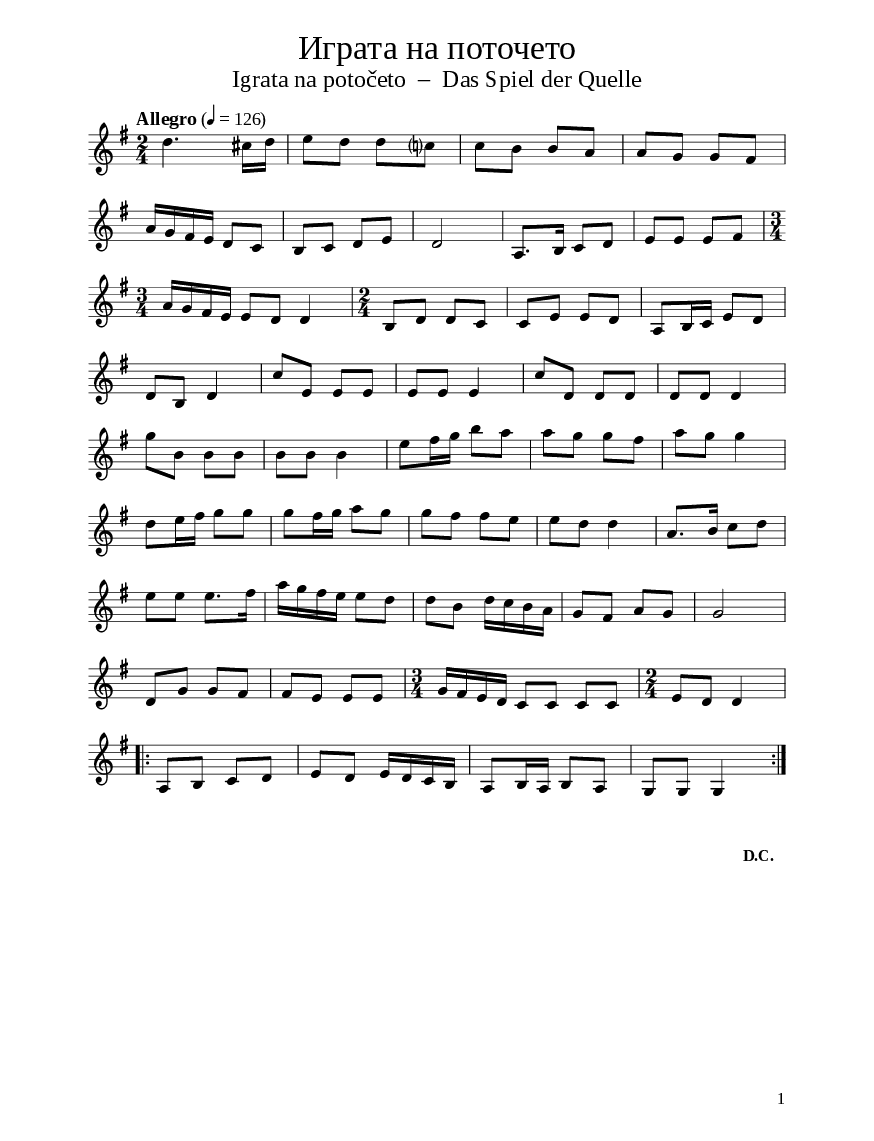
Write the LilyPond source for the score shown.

\version "2.24.3"

% include paper part and global functions
\include "include/globals.ily"

\bookpart {
  \label #'ref172
  \tocItem \markup "Играта на поточето – Igrata na potočeto"
  \paper {
    print-all-headers = ##t
    print-page-number = ##t
    print-first-page-number = ##t

    % put page numbers on the bottom
    oddHeaderMarkup = \markup ""
    evenHeaderMarkup = \markup ""
    oddFooterMarkup = \markup
    \fill-line {
      ""
      \if \should-print-page-number \fromproperty #'page:page-number-string
    }
    evenFooterMarkup = \markup
    \fill-line {
      \if \should-print-page-number \fromproperty #'page:page-number-string
      ""
    }

    left-margin = 1.5\cm
    right-margin = 1.5\cm
    top-margin = 1.6\cm
    bottom-margin = 1.2\cm
    ragged-bottom = ##t % do not spread the staves to fill the whole vertical space

    % change distance between staves
    system-system-spacing =
    #'((basic-distance . 10.5)
       (minimum-distance . 6)
       (padding . 1)
       (stretchability . 10.5))
  }

  \header {
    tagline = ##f
  }

  \score {
    \include "include/score-layout.ily"

    \new Voice \absolute {
      \clef treble
      \key g \major
      \time 2/4
      \tempoFunc "Allegro" 4 "126"
      %\autoBeamOff
      d''4. cis''16 d''16 | % 2
      e''8 d''8 d''8 c''?8 | % 3
      c''8 b'8 b'8 a'8 | % 4
      a'8 g'8 g'8 fis'8 \break | % 5
      a'16 g'16 fis'16 e'16 d'8 c'8 | % 6
      b8 c'8 d'8 e'8 | % 7
      d'2 | % 8
      a8. b16 c'8 d'8 | % 9
      e'8 e'8 e'8 fis'8 \break

      \time 3/4  a'16 g'16 fis'16 e'16 e'8 d'8 d'4 | % 11
      \time 2/4  b8 d'8 d'8 c'8 | % 12
      c'8 e'8 e'8 d'8 | % 13
      a8 b16 c'16 e'8 d'8 \break | % 14
      d'8 b8 d'4 | % 15
      c''8 e'8 e'8 e'8 | % 16
      e'8 e'8 e'4 | % 17
      c''8 d'8 d'8 d'8 | % 18
      d'8 d'8 d'4 \break | % 19
      g''8 b'8 b'8 b'8 |
      b'8 b'8 b'4 | % 21
      e''8 fis''16 g''16 b''8 a''8 | % 22
      a''8 g''8 g''8 fis''8 | % 23
      a''8 g''8 g''4 \break | % 24
      d''8 e''16 fis''16 g''8 g''8 | % 25
      g''8 fis''16 g''16 a''8 g''8 | % 26
      g''8 fis''8 fis''8 e''8 | % 27
      e''8 d''8 d''4 | % 28
      a'8. b'16 c''8 d''8 \break | % 29
      e''8 e''8 e''8. fis''16 |
      a''16 g''16 fis''16 e''16 e''8 d''8 | % 31
      d''8 b'8 d''16 c''16 b'16 a'16 | % 32
      g'8 fis'8 a'8 g'8 | % 33
      g'2 \break | % 34
      d'8 g'8 g'8 fis'8 | % 35
      fis'8 e'8 e'8 e'8 | % 36
      \time 3/4  g'16 fis'16 e'16 d'16 \autoBeamOff c'8 [c'8] c'8 [c'8] | \autoBeamOn % 37
      \time 2/4  e'8 d'8 d'4 \break | % 38
     \bar ".|:-|" 
      a8 b8 c'8 d'8 | % 39
      e'8 d'8 e'16 d'16 c'16 b16 |
      a8 b16 a16 b8 a8 | % 41
      g8 g8 g4
      \bar ":|."
    }

    %\addlyrics {}
    %\addlyrics {}

    \header {
      title = \titleFunc "Играта на поточето" "Igrata na potočeto  –  Das Spiel der Quelle"
    }

    \midi{}

  } % score
  
  \markup \empty-one
  \markup \dc-one "D.C."

  % include foreign translation(s) of the song
  % \include "../../lyrics/de/000_empty_template_lyrics_de.ly"

} % bookpart

% Più mosso
%
